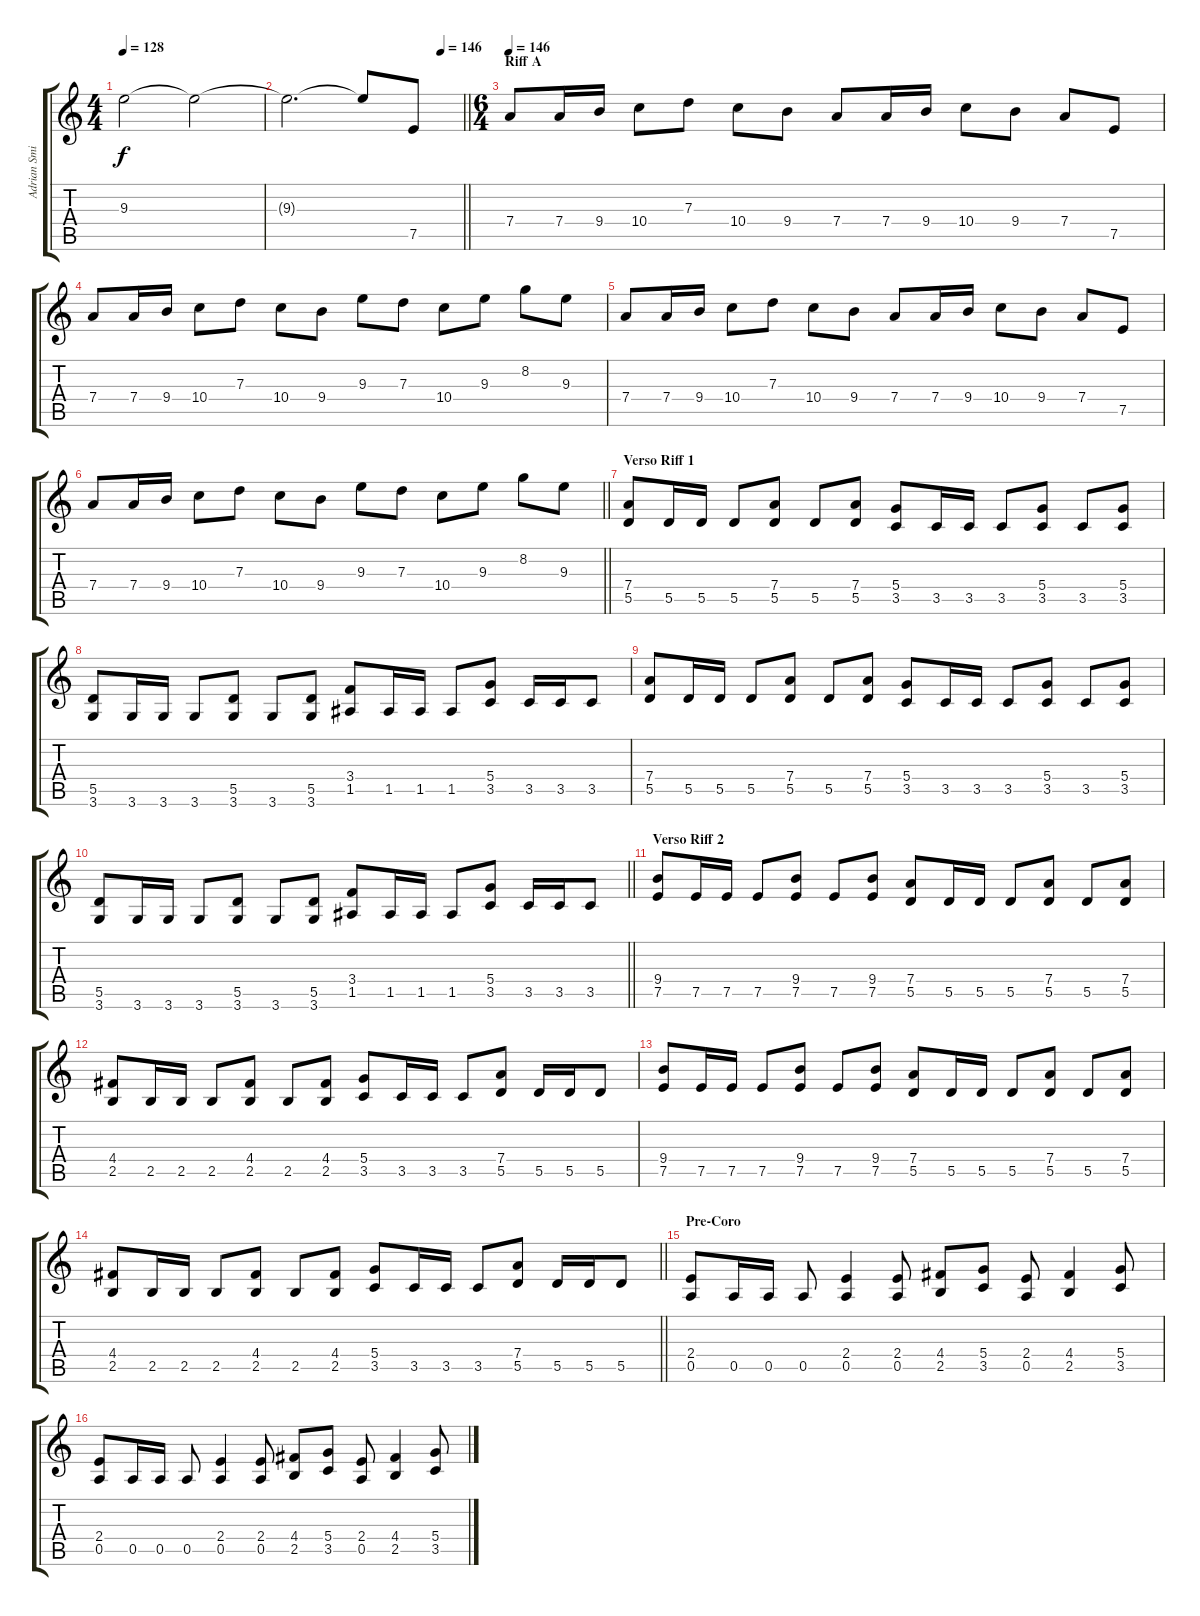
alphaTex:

\track ("Adrian Smith" "Adrian Smi") {instrument overdrivenguitar}
\staff {score tabs}
\tuning (E4 B3 G3 D3 A2 E2) {hide}
\ts (4 4)
\tempo 128
\clef g2
\ks c
9.3{t}.2{dy f} 9.3{t}.2{volume 5} |
\tempo (146 0.875)
\barLineRight lightlight
9.3{t}.2{d} 9.3{t}.8 7.5.8{volume 11} |
\ts (6 4)
\section ("" "Riff A")
\tempo 146
7.4.8{volume 11} 7.4.16 9.4.16 10.4.8 7.3.8 10.4.8 9.4.8 7.4.8 7.4.16 9.4.16 10.4.8 9.4.8 7.4.8 7.5.8 |
7.4.8 7.4.16 9.4.16 10.4.8 7.3.8 10.4.8 9.4.8 9.3.8 7.3.8 10.4.8 9.3.8 8.2.8 9.3.8 |
7.4.8 7.4.16 9.4.16 10.4.8 7.3.8 10.4.8 9.4.8 7.4.8 7.4.16 9.4.16 10.4.8 9.4.8 7.4.8 7.5.8 |
\barLineRight lightlight
7.4.8 7.4.16 9.4.16 10.4.8 7.3.8 10.4.8 9.4.8 9.3.8 7.3.8 10.4.8 9.3.8 8.2.8 9.3.8 |
\section ("" "Verso Riff 1")
(7.4 5.5).8 5.5.16 5.5.16 5.5.8 (7.4 5.5).8 5.5.8 (7.4 5.5).8 (5.4 3.5).8 3.5.16 3.5.16 3.5.8 (5.4 3.5).8 3.5.8 (5.4 3.5).8 |
(5.5 3.6).8 3.6.16 3.6.16 3.6.8 (5.5 3.6).8 3.6.8 (5.5 3.6).8 (3.4 1.5).8 1.5.16 1.5.16 1.5.8 (5.4 3.5).8 3.5.16 3.5.16 3.5.8 |
(7.4 5.5).8 5.5.16 5.5.16 5.5.8 (7.4 5.5).8 5.5.8 (7.4 5.5).8 (5.4 3.5).8 3.5.16 3.5.16 3.5.8 (5.4 3.5).8 3.5.8 (5.4 3.5).8 |
\barLineRight lightlight
(5.5 3.6).8 3.6.16 3.6.16 3.6.8 (5.5 3.6).8 3.6.8 (5.5 3.6).8 (3.4 1.5).8 1.5.16 1.5.16 1.5.8 (5.4 3.5).8 3.5.16 3.5.16 3.5.8 |
\section ("" "Verso Riff 2")
(9.4 7.5).8 7.5.16 7.5.16 7.5.8 (9.4 7.5).8 7.5.8 (9.4 7.5).8 (7.4 5.5).8 5.5.16 5.5.16 5.5.8 (7.4 5.5).8 5.5.8 (7.4 5.5).8 |
(4.4 2.5).8 2.5.16 2.5.16 2.5.8 (4.4 2.5).8 2.5.8 (4.4 2.5).8 (5.4 3.5).8 3.5.16 3.5.16 3.5.8 (7.4 5.5).8 5.5.16 5.5.16 5.5.8 |
(9.4 7.5).8 7.5.16 7.5.16 7.5.8 (9.4 7.5).8 7.5.8 (9.4 7.5).8 (7.4 5.5).8 5.5.16 5.5.16 5.5.8 (7.4 5.5).8 5.5.8 (7.4 5.5).8 |
\barLineRight lightlight
(4.4 2.5).8 2.5.16 2.5.16 2.5.8 (4.4 2.5).8 2.5.8 (4.4 2.5).8 (5.4 3.5).8 3.5.16 3.5.16 3.5.8 (7.4 5.5).8 5.5.16 5.5.16 5.5.8 |
\section ("" "Pre-Coro")
(2.4 0.5).8 0.5.16 0.5.16 0.5.8 (2.4 0.5).4 (2.4 0.5).8 (4.4 2.5).8 (5.4 3.5).8 (2.4 0.5).8 (4.4 2.5).4 (5.4 3.5).8 |
(2.4 0.5).8 0.5.16 0.5.16 0.5.8 (2.4 0.5).4 (2.4 0.5).8 (4.4 2.5).8 (5.4 3.5).8 (2.4 0.5).8 (4.4 2.5).4 (5.4 3.5).8
